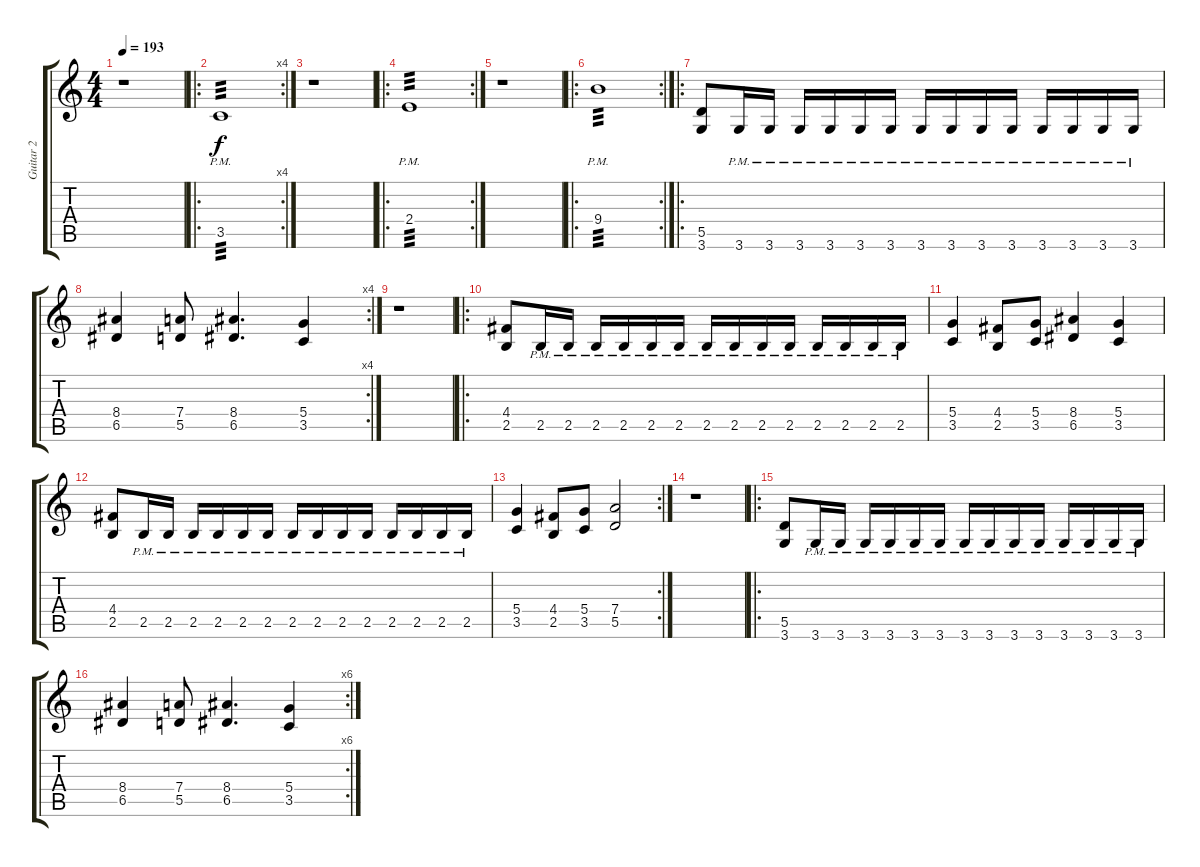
\track ("Guitar 2" "Guitar 2") {instrument overdrivenguitar}
\staff {score tabs}
\tuning (E4 B3 G3 D3 A2 E2) {hide}
\ts (4 4)
\tempo 193
\clef g2
\ks c
r.1{dy f} |
\ro
\rc 4
3.5{pm}.1{tp 3} |
r.1 |
\ro
\rc 2
2.4{pm}.1{tp 3} |
r.1 |
\ro
\rc 2
9.4{pm}.1{tp 3} |
\ro
(5.5 3.6).8 3.6{pm}.16 3.6{pm}.16 3.6{pm}.16 3.6{pm}.16 3.6{pm}.16 3.6{pm}.16 3.6{pm}.16 3.6{pm}.16 3.6{pm}.16 3.6{pm}.16 3.6{pm}.16 3.6{pm}.16 3.6{pm}.16 3.6{pm}.16 |
\rc 4
(8.4 6.5).4 (7.4 5.5).8 (8.4 6.5).4{d} (5.4 3.5).4 |
r.1 |
\ro
(4.4 2.5).8 2.5{pm}.16 2.5{pm}.16 2.5{pm}.16 2.5{pm}.16 2.5{pm}.16 2.5{pm}.16 2.5{pm}.16 2.5{pm}.16 2.5{pm}.16 2.5{pm}.16 2.5{pm}.16 2.5{pm}.16 2.5{pm}.16 2.5{pm}.16 |
(5.4 3.5).4 (4.4 2.5).8 (5.4 3.5).8 (8.4 6.5).4 (5.4 3.5).4 |
(4.4 2.5).8 2.5{pm}.16 2.5{pm}.16 2.5{pm}.16 2.5{pm}.16 2.5{pm}.16 2.5{pm}.16 2.5{pm}.16 2.5{pm}.16 2.5{pm}.16 2.5{pm}.16 2.5{pm}.16 2.5{pm}.16 2.5{pm}.16 2.5{pm}.16 |
\rc 2
(5.4 3.5).4 (4.4 2.5).8 (5.4 3.5).8 (7.4 5.5).2 |
r.1 |
\ro
(5.5 3.6).8 3.6{pm}.16 3.6{pm}.16 3.6{pm}.16 3.6{pm}.16 3.6{pm}.16 3.6{pm}.16 3.6{pm}.16 3.6{pm}.16 3.6{pm}.16 3.6{pm}.16 3.6{pm}.16 3.6{pm}.16 3.6{pm}.16 3.6{pm}.16 |
\rc 6
(8.4 6.5).4 (7.4 5.5).8 (8.4 6.5).4{d} (5.4 3.5).4
